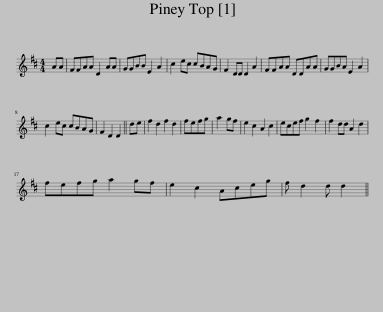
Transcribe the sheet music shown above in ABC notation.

X:1
L:1/8
M:4/4
I:linebreak $
K:D
V:1 treble
V:1
 AA | FFAA D2 AA | GGBB E2 A2 | c2 ec cBAG | F2 DD D2 A2 | %5
 FFAA DDAA | GGBA E2 A2 |$ c2 ec cBAG | F2 D2 D2 || de | %10
 f2 d2 f2 d2 | fefg | a2 gf | e2 c2 A2 c2 | ecef g2 f2 | %15
 f2 dd A2 d2 |$ fefg a2 gf | e2 c2 Aceg | f d2 d d2 || %19
